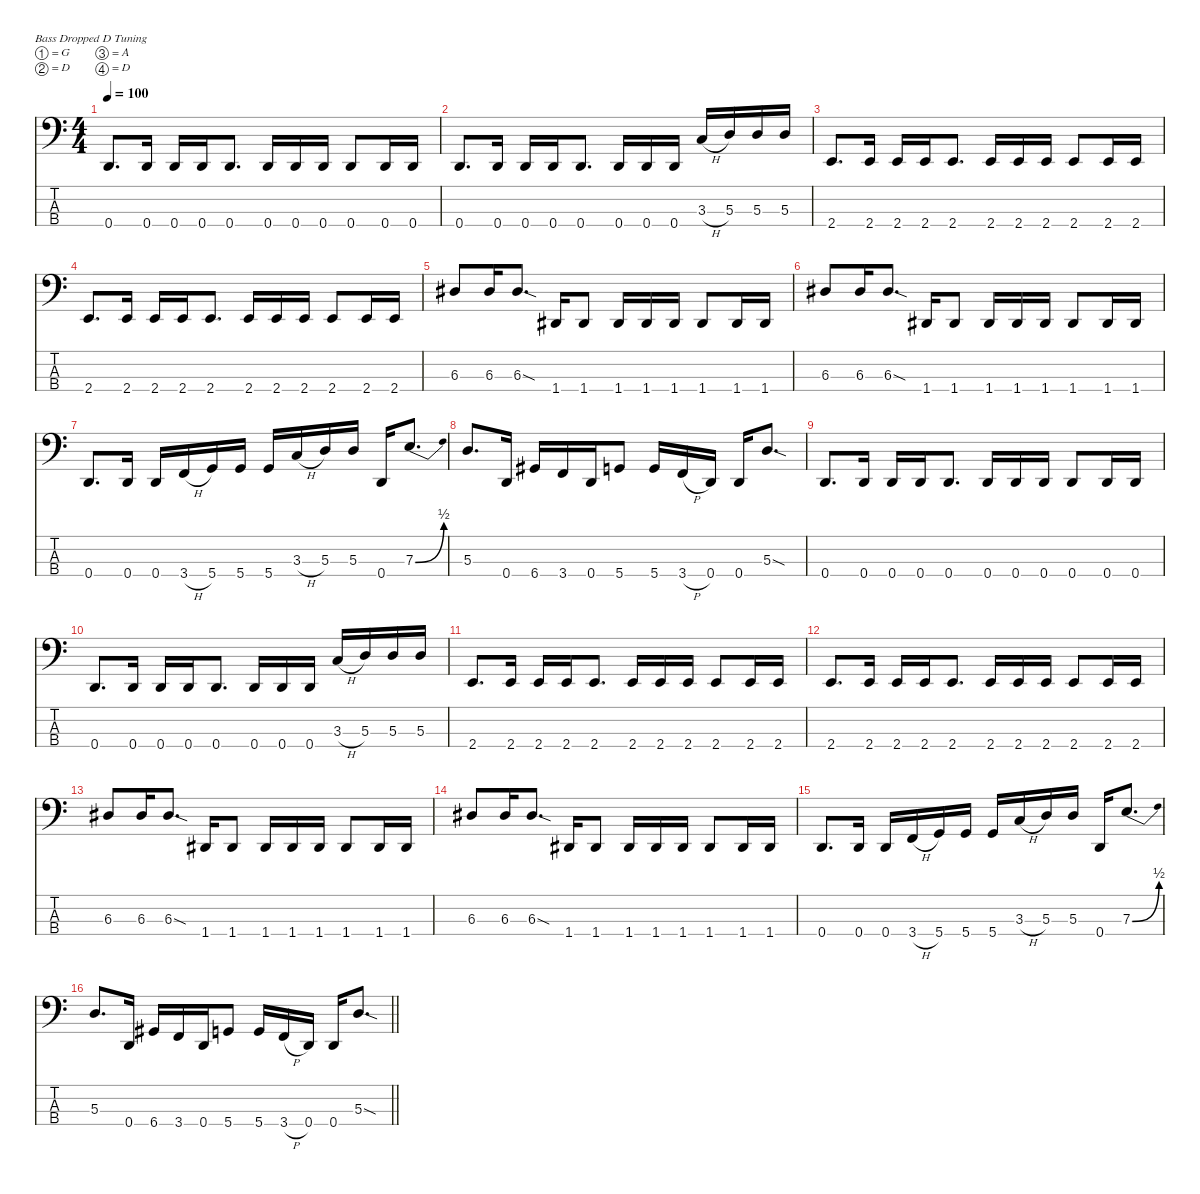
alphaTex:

\defaultSystemsLayout 4
\hideDynamics
\bracketExtendMode nobrackets
\singleTrackTrackNamePolicy hidden
\multiTrackTrackNamePolicy hidden
\firstSystemTrackNameMode fullname
\firstSystemTrackNameOrientation horizontal
\otherSystemsTrackNameOrientation horizontal
\track ("Bass Guitar" "el.bs.") {instrument electricbassfinger}
\staff {score tabs}
\tuning (G2 D2 A1 D1)
\ts (4 4)
\tempo 100
\clef f4
\ks c
0.4.8{d dy f beam Up} 0.4.16{beam Up} 0.4.16{beam Up} 0.4.16{beam Up} 0.4.8{d beam Up} 0.4.16{beam Up} 0.4.16{beam Up} 0.4.16{beam Up} 0.4.8{beam Up} 0.4.16{beam Up} 0.4.16{beam Up} |
0.4.8{d beam Up} 0.4.16{beam Up} 0.4.16{beam Up} 0.4.16{beam Up} 0.4.8{d beam Up} 0.4.16{beam Up} 0.4.16{beam Up} 0.4.16{beam Up} 3.3{h}.16{beam Up} 5.3.16{beam Up} 5.3.16{beam Up} 5.3.16{beam Up} |
2.4.8{d beam Up} 2.4.16{beam Up} 2.4.16{beam Up} 2.4.16{beam Up} 2.4.8{d beam Up} 2.4.16{beam Up} 2.4.16{beam Up} 2.4.16{beam Up} 2.4.8{beam Up} 2.4.16{beam Up} 2.4.16{beam Up} |
2.4.8{d beam Up} 2.4.16{beam Up} 2.4.16{beam Up} 2.4.16{beam Up} 2.4.8{d beam Up} 2.4.16{beam Up} 2.4.16{beam Up} 2.4.16{beam Up} 2.4.8{beam Up} 2.4.16{beam Up} 2.4.16{beam Up} |
6.3{acc #}.8{beam Up} 6.3{acc #}.16{beam Up} 6.3{sod acc #}.8{d beam Up} 1.4{acc #}.16{beam Up} 1.4{acc #}.8{beam Up} 1.4{acc #}.16{beam Up} 1.4{acc #}.16{beam Up} 1.4{acc #}.16{beam Up} 1.4{acc #}.8{beam Up} 1.4{acc #}.16{beam Up} 1.4{acc #}.16{beam Up} |
6.3{acc #}.8{beam Up} 6.3{acc #}.16{beam Up} 6.3{sod acc #}.8{d beam Up} 1.4{acc #}.16{beam Up} 1.4{acc #}.8{beam Up} 1.4{acc #}.16{beam Up} 1.4{acc #}.16{beam Up} 1.4{acc #}.16{beam Up} 1.4{acc #}.8{beam Up} 1.4{acc #}.16{beam Up} 1.4{acc #}.16{beam Up} |
0.4.8{d beam Up} 0.4.16{beam Up} 0.4.16{beam Up} 3.4{h}.16{beam Up} 5.4.16{beam Up} 5.4.16{beam Up} 5.4.16{beam Up} 3.3{h}.16{beam Up} 5.3.16{beam Up} 5.3.16{beam Up} 0.4.16{beam Up} 7.3{be (bend 0 0 15 2)}.8{d beam Up} |
5.3.8{d beam Up} 0.4.16{beam Up} 6.4{acc #}.16{beam Up} 3.4.16{beam Up} 0.4.16{beam Up} 5.4.8{beam Up} 5.4.16{beam Up} 3.4{h}.16{beam Up} 0.4.16{beam Up} 0.4.16{beam Up} 5.3{sod}.8{d beam Up} |
0.4.8{d beam Up} 0.4.16{beam Up} 0.4.16{beam Up} 0.4.16{beam Up} 0.4.8{d beam Up} 0.4.16{beam Up} 0.4.16{beam Up} 0.4.16{beam Up} 0.4.8{beam Up} 0.4.16{beam Up} 0.4.16{beam Up} |
0.4.8{d beam Up} 0.4.16{beam Up} 0.4.16{beam Up} 0.4.16{beam Up} 0.4.8{d beam Up} 0.4.16{beam Up} 0.4.16{beam Up} 0.4.16{beam Up} 3.3{h}.16{beam Up} 5.3.16{beam Up} 5.3.16{beam Up} 5.3.16{beam Up} |
2.4.8{d beam Up} 2.4.16{beam Up} 2.4.16{beam Up} 2.4.16{beam Up} 2.4.8{d beam Up} 2.4.16{beam Up} 2.4.16{beam Up} 2.4.16{beam Up} 2.4.8{beam Up} 2.4.16{beam Up} 2.4.16{beam Up} |
2.4.8{d beam Up} 2.4.16{beam Up} 2.4.16{beam Up} 2.4.16{beam Up} 2.4.8{d beam Up} 2.4.16{beam Up} 2.4.16{beam Up} 2.4.16{beam Up} 2.4.8{beam Up} 2.4.16{beam Up} 2.4.16{beam Up} |
6.3{acc #}.8{beam Up} 6.3{acc #}.16{beam Up} 6.3{sod acc #}.8{d beam Up} 1.4{acc #}.16{beam Up} 1.4{acc #}.8{beam Up} 1.4{acc #}.16{beam Up} 1.4{acc #}.16{beam Up} 1.4{acc #}.16{beam Up} 1.4{acc #}.8{beam Up} 1.4{acc #}.16{beam Up} 1.4{acc #}.16{beam Up} |
6.3{acc #}.8{beam Up} 6.3{acc #}.16{beam Up} 6.3{sod acc #}.8{d beam Up} 1.4{acc #}.16{beam Up} 1.4{acc #}.8{beam Up} 1.4{acc #}.16{beam Up} 1.4{acc #}.16{beam Up} 1.4{acc #}.16{beam Up} 1.4{acc #}.8{beam Up} 1.4{acc #}.16{beam Up} 1.4{acc #}.16{beam Up} |
0.4.8{d beam Up} 0.4.16{beam Up} 0.4.16{beam Up} 3.4{h}.16{beam Up} 5.4.16{beam Up} 5.4.16{beam Up} 5.4.16{beam Up} 3.3{h}.16{beam Up} 5.3.16{beam Up} 5.3.16{beam Up} 0.4.16{beam Up} 7.3{be (bend 0 0 15 2)}.8{d beam Up} |
\barLineRight lightlight
5.3.8{d beam Up} 0.4.16{beam Up} 6.4{acc #}.16{beam Up} 3.4.16{beam Up} 0.4.16{beam Up} 5.4.8{beam Up} 5.4.16{beam Up} 3.4{h}.16{beam Up} 0.4.16{beam Up} 0.4.16{beam Up} 5.3{sod}.8{d beam Up}
